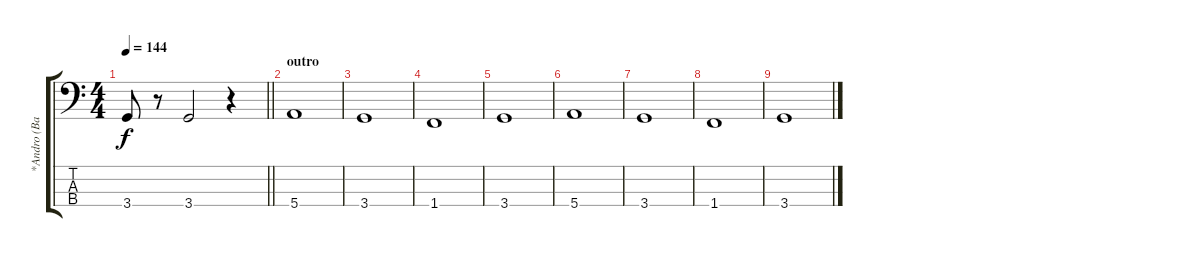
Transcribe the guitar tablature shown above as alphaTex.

\track ("*Andro (Bass)" "*Andro (Ba") {instrument electricbassfinger}
\staff {score tabs}
\tuning (G2 D2 A1 E1) {hide}
\ts (4 4)
\tempo 144
\clef f4
\barLineRight lightlight
\ks c
3.4.8{dy f} r.8 3.4.2 r.4 |
\section ("" "outro")
5.4.1 |
3.4.1 |
1.4.1 |
3.4.1 |
5.4.1 |
3.4.1 |
1.4.1 |
3.4.1
